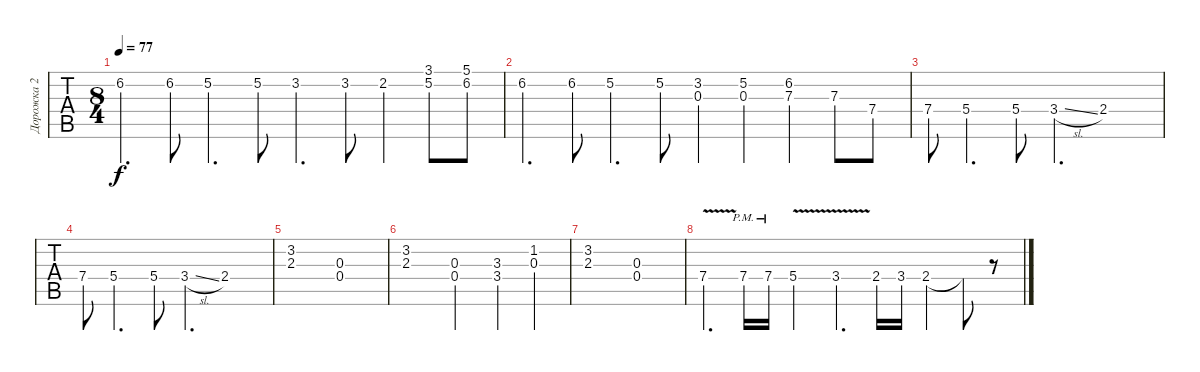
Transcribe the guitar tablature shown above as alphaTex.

\track ("Дорожка 2" "Дорожка 2") {instrument electricguitarjazz}
\staff {tabs}
\tuning (Eb4 Bb3 Gb3 Db3 Ab2 Eb2) {hide}
\ts (8 4)
\tempo 77
\clef g2
\ks c
6.2.4{d dy f instrument electricguitarjazz} 6.2.8 5.2.4{d} 5.2.8 3.2.4{d} 3.2.8 2.2.4 (3.1 5.2).8 (5.1 6.2).8 |
6.2.4{d} 6.2.8 5.2.4{d} 5.2.8 (3.2 0.3).4 (5.2 0.3).4 (6.2 7.3).4 7.3.8 7.4.8 |
7.4.8 5.4.4{d} 5.4.8 3.4{sl}.4{d} 2.4.1 |
7.4.8 5.4.4{d} 5.4.8 3.4{sl}.4{d} 2.4.1 |
(3.2 2.3).1{volume 4 instrument distortionguitar} (0.3 0.4).1 |
(3.2 2.3).1 (0.3 0.4).2 (3.3 3.4).4 (1.2 0.3).4 |
(3.2 2.3).1 (0.3 0.4).1 |
7.4{v}.4{d} 7.4{pm}.16 7.4{pm}.16 5.4{v}.2 3.4{v}.4{d} 2.4.16 3.4.16 2.4.4 2.4{t}.8 r.8
